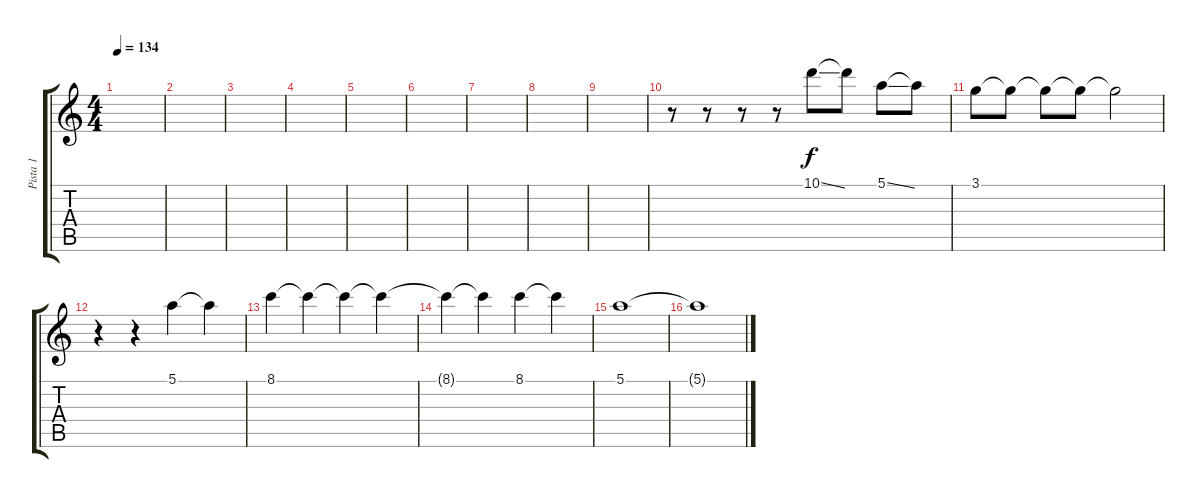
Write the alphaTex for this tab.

\track ("Pista 1" "Pista 1") {instrument overdrivenguitar}
\staff {score tabs}
\tuning (E4 B3 G3 D3 A2 E2) {hide}
\ts (4 4)
\tempo 134
\clef g2
\ks c
|
|
|
|
|
|
|
|
|
r.8{volume 10} r.8 r.8 r.8 10.1{ss}.8 10.1{t}.8 5.1{ss}.8 5.1{t}.8 |
3.1.8 3.1{t}.8 3.1{t}.8 3.1{t}.8 3.1{t}.2 |
r.4 r.4 5.1.4 5.1{t}.4 |
8.1.4 8.1{t}.4 8.1{t}.4 8.1{t}.4 |
8.1{t}.4 8.1{t}.4 8.1.4 8.1{t}.4 |
5.1.1 |
5.1{t}.1
